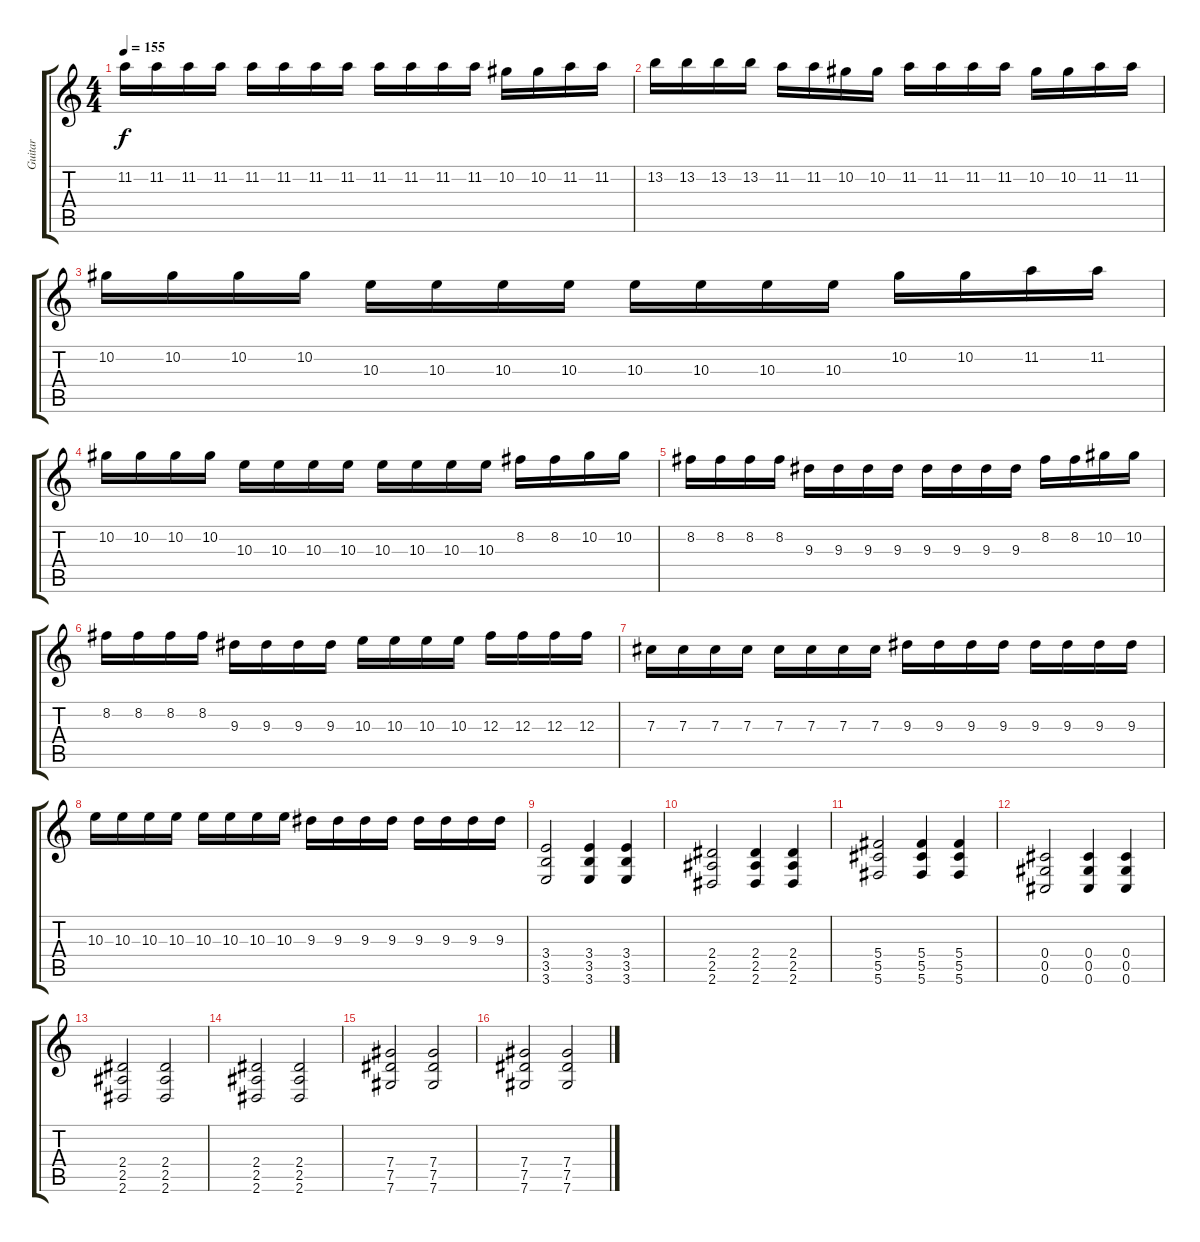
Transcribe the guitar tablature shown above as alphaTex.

\track ("Guitar" "Guitar") {instrument electricguitarclean}
\staff {score tabs}
\tuning (Eb4 Bb3 Gb3 Db3 Ab2 Db2) {hide}
\ts (4 4)
\tempo 155
\clef g2
\ks c
11.2.16{dy f} 11.2.16 11.2.16 11.2.16 11.2.16 11.2.16 11.2.16 11.2.16 11.2.16 11.2.16 11.2.16 11.2.16 10.2.16 10.2.16 11.2.16 11.2.16 |
13.2.16 13.2.16 13.2.16 13.2.16 11.2.16 11.2.16 10.2.16 10.2.16 11.2.16 11.2.16 11.2.16 11.2.16 10.2.16 10.2.16 11.2.16 11.2.16 |
10.2.16 10.2.16 10.2.16 10.2.16 10.3.16 10.3.16 10.3.16 10.3.16 10.3.16 10.3.16 10.3.16 10.3.16 10.2.16 10.2.16 11.2.16 11.2.16 |
10.2.16 10.2.16 10.2.16 10.2.16 10.3.16 10.3.16 10.3.16 10.3.16 10.3.16 10.3.16 10.3.16 10.3.16 8.2.16 8.2.16 10.2.16 10.2.16 |
8.2.16 8.2.16 8.2.16 8.2.16 9.3.16 9.3.16 9.3.16 9.3.16 9.3.16 9.3.16 9.3.16 9.3.16 8.2.16 8.2.16 10.2.16 10.2.16 |
8.2.16 8.2.16 8.2.16 8.2.16 9.3.16 9.3.16 9.3.16 9.3.16 10.3.16 10.3.16 10.3.16 10.3.16 12.3.16 12.3.16 12.3.16 12.3.16 |
7.3.16 7.3.16 7.3.16 7.3.16 7.3.16 7.3.16 7.3.16 7.3.16 9.3.16 9.3.16 9.3.16 9.3.16 9.3.16 9.3.16 9.3.16 9.3.16 |
10.3.16 10.3.16 10.3.16 10.3.16 10.3.16 10.3.16 10.3.16 10.3.16 9.3.16 9.3.16 9.3.16 9.3.16 9.3.16 9.3.16 9.3.16 9.3.16 |
(3.4 3.5 3.6).2 (3.4 3.5 3.6).4 (3.4 3.5 3.6).4 |
(2.4 2.5 2.6).2 (2.4 2.5 2.6).4 (2.4 2.5 2.6).4 |
(5.4 5.5 5.6).2 (5.4 5.5 5.6).4 (5.4 5.5 5.6).4 |
(0.4 0.5 0.6).2 (0.4 0.5 0.6).4 (0.4 0.5 0.6).4 |
(2.4 2.5 2.6).2 (2.4 2.5 2.6).2 |
(2.4 2.5 2.6).2 (2.4 2.5 2.6).2 |
(7.4 7.5 7.6).2 (7.4 7.5 7.6).2 |
(7.4 7.5 7.6).2 (7.4 7.5 7.6).2
